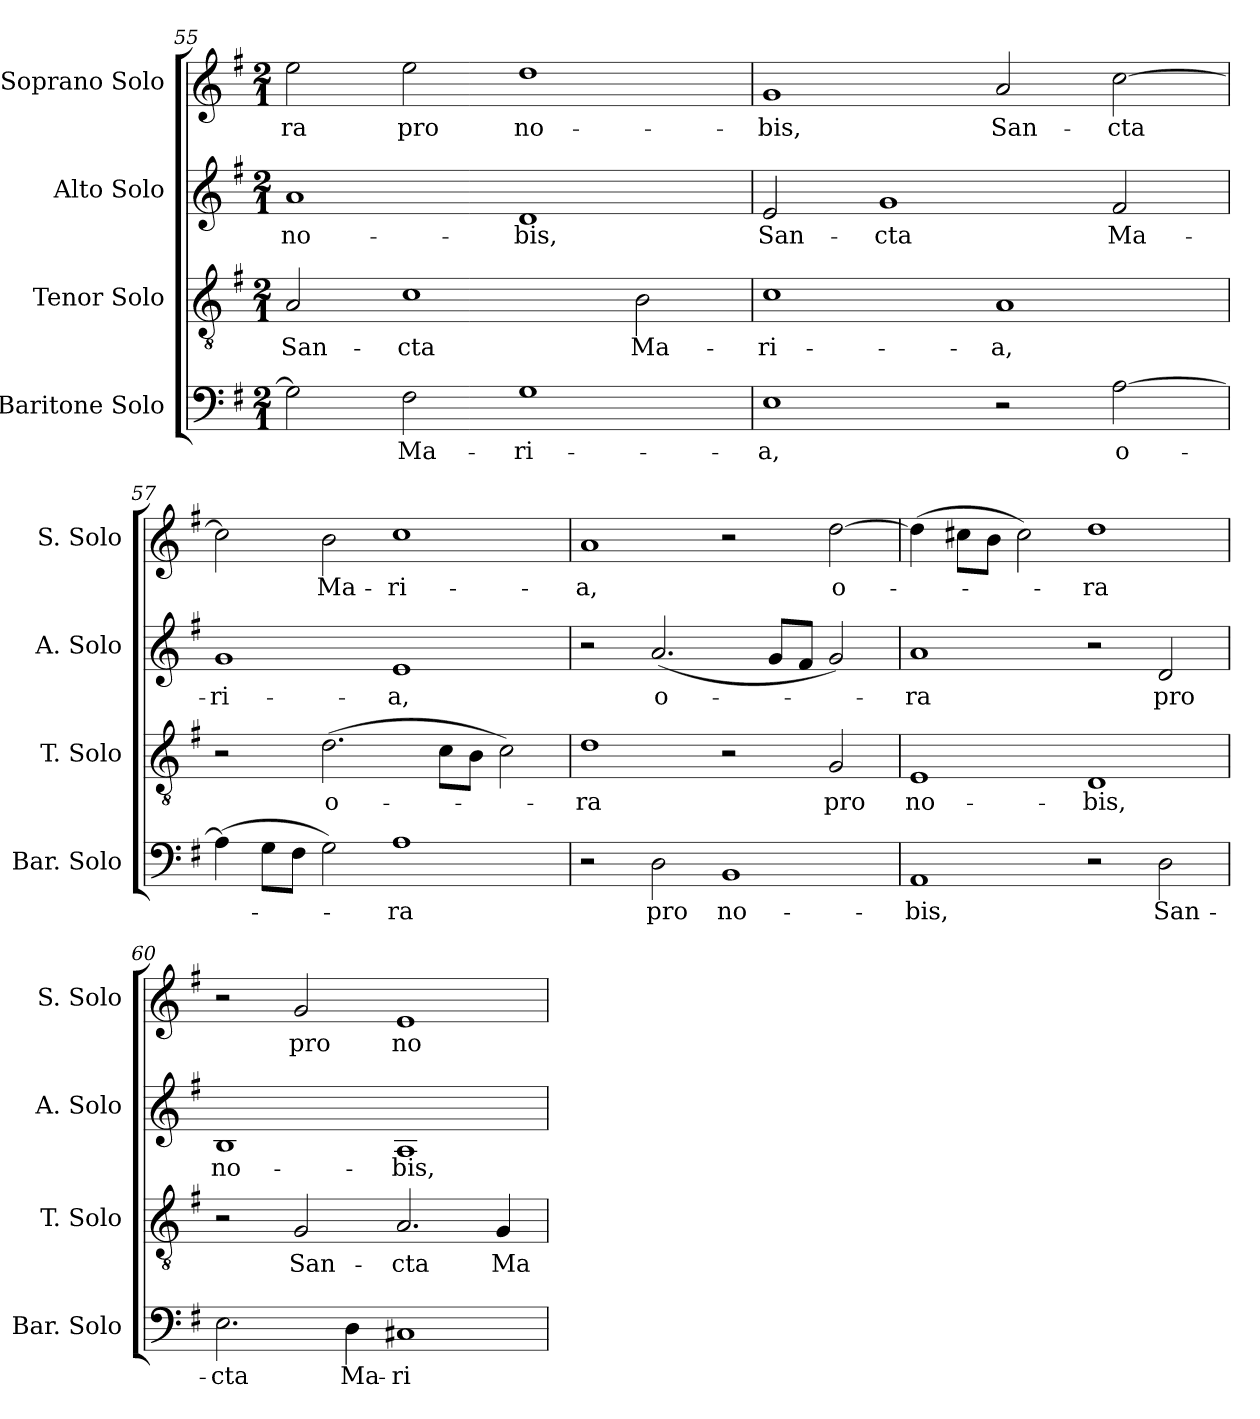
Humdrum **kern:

**kern	**text	**kern	**text	**kern	**text	**kern	**text
*part4	*part4	*part3	*part3	*part2	*part2	*part1	*part1
*staff4	*staff4	*staff3	*staff3	*staff2	*staff2	*staff1	*staff1
*I"Baritone Solo	*	*I"Tenor Solo	*	*I"Alto Solo	*	*I"Soprano Solo	*
*I'Bar. Solo	*	*I'T. Solo	*	*I'A. Solo	*	*I'S. Solo	*
!!LO:LB:g=z
*clefF4	*	*clefGv2	*	*clefG2	*	*clefG2	*
*	*	*ITrd7c12	*	*	*	*	*
*k[f#]	*	*k[f#]	*	*k[f#]	*	*k[f#]	*
*G:	*	*G:	*	*G:	*	*G:	*
*M2/1	*	*M2/1	*	*M2/1	*	*M2/1	*
=55	=55	=55	=55	=55	=55	=55	=55
!	!	!	!LO:LY:b:color=#000000	!	!	!	!
!	!	!	!	!	!LO:LY:b:color=#000000	!	!
!	!	!	!	!	!	!	!LO:LY:b:color=#000000
2Gi\]	.	2AAi/	San-	1ai	no-	2eei\	-ra
!	!LO:LY:b:color=#000000	!	!	!	!	!	!
!	!	!	!LO:LY:b:color=#000000	!	!	!	!
!	!	!	!	!	!	!	!LO:LY:b:color=#000000
2F#i\	Ma-	1Ci	-cta	.	.	2eei\	pro
!	!LO:LY:b:color=#000000	!	!	!	!	!	!
!	!	!	!	!	!LO:LY:b:color=#000000	!	!
!	!	!	!	!	!	!	!LO:LY:b:color=#000000
1Gi	-ri-	.	.	1di	-bis,	1ddi	no-
!	!	!	!LO:LY:b:color=#000000	!	!	!	!
.	.	2BBi\	Ma-	.	.	.	.
=56	=56	=56	=56	=56	=56	=56	=56
!	!LO:LY:b:color=#000000	!	!	!	!	!	!
!	!	!	!LO:LY:b:color=#000000	!	!	!	!
!	!	!	!	!	!LO:LY:b:color=#000000	!	!
!	!	!	!	!	!	!	!LO:LY:b:color=#000000
1Ei	-a,	1Ci	-ri-	2ei/	San-	1gi	-bis,
!	!	!	!	!	!LO:LY:b:color=#000000	!	!
.	.	.	.	1gi	-cta	.	.
!	!	!	!LO:LY:b:color=#000000	!	!	!	!
!	!	!	!	!	!	!	!LO:LY:b:color=#000000
2r	.	1AAi	-a,	.	.	2ai/	San-
!	!LO:LY:b:color=#000000	!	!	!	!	!	!
!	!	!	!	!	!LO:LY:b:color=#000000	!	!
!	!	!	!	!	!	!	!LO:LY:b:color=#000000
[2Ai\	o-	.	.	2f#i/	Ma-	[2cci\	-cta
=57	=57	=57	=57	=57	=57	=57	=57
!	!	!	!	!	!LO:LY:b:color=#000000	!	!
(4Ai\]	.	2r	.	1gi	-ri-	2cci\]	.
8Gi\L	.	.	.	.	.	.	.
8F#i\J	.	.	.	.	.	.	.
!	!	!	!LO:LY:b:color=#000000	!	!	!	!
!	!	!	!	!	!	!	!LO:LY:b:color=#000000
2Gi\)	.	(2.Di\	o-	.	.	2bi\	Ma-
!	!LO:LY:b:color=#000000	!	!	!	!	!	!
!	!	!	!	!	!LO:LY:b:color=#000000	!	!
!	!	!	!	!	!	!	!LO:LY:b:color=#000000
1Ai	-ra	.	.	1ei	-a,	1cci	-ri-
.	.	8Ci\L	.	.	.	.	.
.	.	8BBi\J	.	.	.	.	.
.	.	2Ci\)	.	.	.	.	.
=58	=58	=58	=58	=58	=58	=58	=58
!	!	!	!LO:LY:b:color=#000000	!	!	!	!
!	!	!	!	!	!	!	!LO:LY:b:color=#000000
2r	.	1Di	-ra	2r	.	1ai	-a,
!	!LO:LY:b:color=#000000	!	!	!	!	!	!
!	!	!	!	!	!LO:LY:b:color=#000000	!	!
2Di\	pro	.	.	(2.ai/	o-	.	.
!	!LO:LY:b:color=#000000	!	!	!	!	!	!
1BBi	no-	2r	.	.	.	2r	.
.	.	.	.	8gi/L	.	.	.
.	.	.	.	8f#i/J	.	.	.
!	!	!	!LO:LY:b:color=#000000	!	!	!	!
!	!	!	!	!	!	!	!LO:LY:b:color=#000000
.	.	2GGi/	pro	2gi/)	.	[2ddi\	o-
=59	=59	=59	=59	=59	=59	=59	=59
!	!LO:LY:b:color=#000000	!	!	!	!	!	!
!	!	!	!LO:LY:b:color=#000000	!	!	!	!
!	!	!	!	!	!LO:LY:b:color=#000000	!	!
1AAi	-bis,	1EEi	no-	1ai	-ra	(4ddi\]	.
.	.	.	.	.	.	8cc#Xi\L	.
.	.	.	.	.	.	8bi\J	.
.	.	.	.	.	.	2cc#i\)	.
!	!	!	!LO:LY:b:color=#000000	!	!	!	!
!	!	!	!	!	!	!	!LO:LY:b:color=#000000
2r	.	1DDi	-bis,	2r	.	1ddi	-ra
!	!LO:LY:b:color=#000000	!	!	!	!	!	!
!	!	!	!	!	!LO:LY:b:color=#000000	!	!
2Di\	San-	.	.	2di/	pro	.	.
=60	=60	=60	=60	=60	=60	=60	=60
!	!LO:LY:b:color=#000000	!	!	!	!	!	!
!	!	!	!	!	!LO:LY:b:color=#000000	!	!
2.Ei\	-cta	2r	.	1Bi	no-	2r	.
!	!	!	!LO:LY:b:color=#000000	!	!	!	!
!	!	!	!	!	!	!	!LO:LY:b:color=#000000
.	.	2GGi/	San-	.	.	2gi/	pro
!	!LO:LY:b:color=#000000	!	!	!	!	!	!
4Di\	Ma-	.	.	.	.	.	.
!	!LO:LY:b:color=#000000	!	!	!	!	!	!
!	!	!	!LO:LY:b:color=#000000	!	!	!	!
!	!	!	!	!	!LO:LY:b:color=#000000	!	!
!	!	!	!	!	!	!	!LO:LY:b:color=#000000
1C#Xi	-ri-	2.AAi/	-cta	1Ai	-bis,	1ei	no-
!	!	!	!LO:LY:b:color=#000000	!	!	!	!
.	.	4GGi/	Ma-	.	.	.	.
=	=	=	=	=	=	=	=
*-	*-	*-	*-	*-	*-	*-	*-
